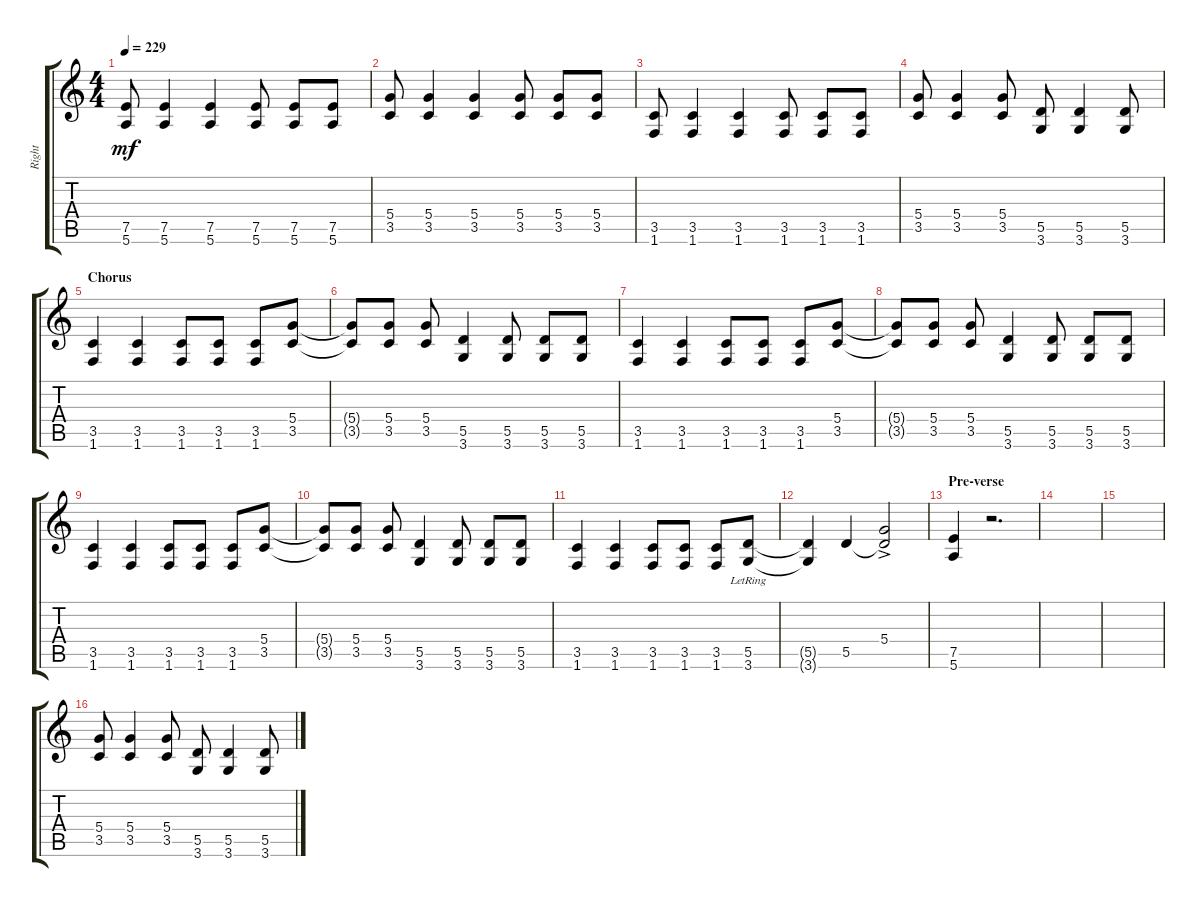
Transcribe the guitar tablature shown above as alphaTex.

\track ("Right" "Right") {instrument distortionguitar}
\staff {score tabs}
\tuning (E4 B3 G3 D3 A2 E2) {hide}
\ts (4 4)
\tempo 229
\clef g2
\ks c
(7.5 5.6).8{dy mf} (7.5 5.6).4 (7.5 5.6).4 (7.5 5.6).8 (7.5 5.6).8 (7.5 5.6).8 |
(5.4 3.5).8 (5.4 3.5).4 (5.4 3.5).4 (5.4 3.5).8 (5.4 3.5).8 (5.4 3.5).8 |
(3.5 1.6).8 (3.5 1.6).4 (3.5 1.6).4 (3.5 1.6).8 (3.5 1.6).8 (3.5 1.6).8 |
(5.4 3.5).8 (5.4 3.5).4 (5.4 3.5).8 (5.5 3.6).8 (5.5 3.6).4 (5.5 3.6).8 |
\section ("" "Chorus")
(3.5 1.6).4 (3.5 1.6).4 (3.5 1.6).8 (3.5 1.6).8 (3.5 1.6).8 (5.4 3.5).8 |
(5.4{t} 3.5{t}).8 (5.4 3.5).8 (5.4 3.5).8 (5.5 3.6).4 (5.5 3.6).8 (5.5 3.6).8 (5.5 3.6).8 |
(3.5 1.6).4 (3.5 1.6).4 (3.5 1.6).8 (3.5 1.6).8 (3.5 1.6).8 (5.4 3.5).8 |
(5.4{t} 3.5{t}).8 (5.4 3.5).8 (5.4 3.5).8 (5.5 3.6).4 (5.5 3.6).8 (5.5 3.6).8 (5.5 3.6).8 |
(3.5 1.6).4 (3.5 1.6).4 (3.5 1.6).8 (3.5 1.6).8 (3.5 1.6).8 (5.4 3.5).8 |
(5.4{t} 3.5{t}).8 (5.4 3.5).8 (5.4 3.5).8 (5.5 3.6).4 (5.5 3.6).8 (5.5 3.6).8 (5.5 3.6).8 |
(3.5 1.6).4 (3.5 1.6).4 (3.5 1.6).8 (3.5 1.6).8 (3.5 1.6).8 (5.5{lr} 3.6{lr}).8 |
(5.5{t} 3.6{t}).4 5.5.4 (5.4{ac} 5.5{t}).2 |
\section ("" "Pre-verse")
(7.5 5.6).4 r.2{d} |
|
|
(5.4 3.5).8 (5.4 3.5).4 (5.4 3.5).8 (5.5 3.6).8 (5.5 3.6).4 (5.5 3.6).8
